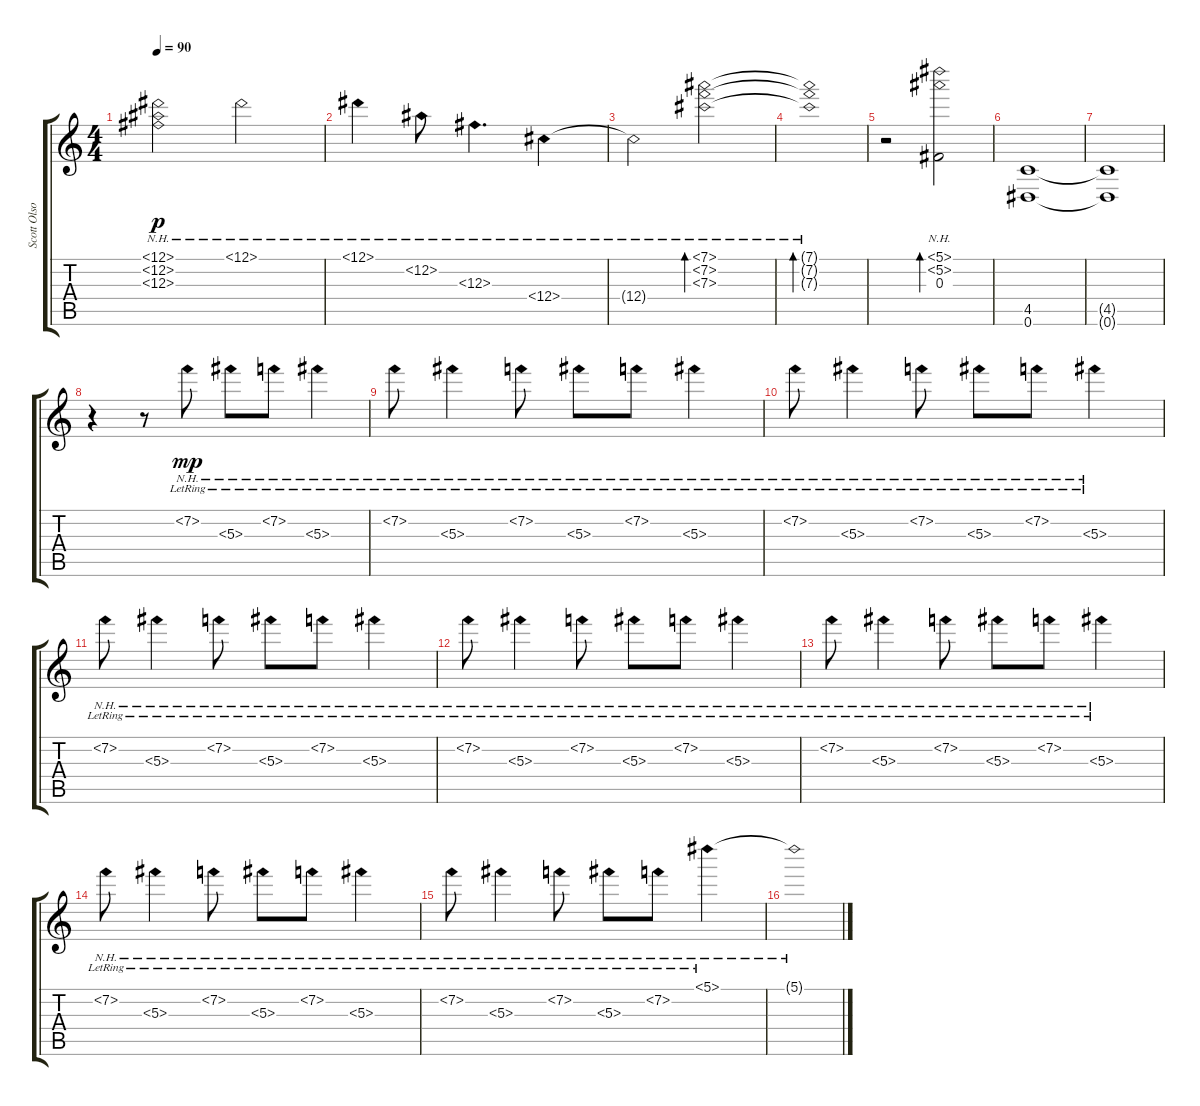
\track ("Scott Olson" "Scott Olso") {instrument acousticguitarsteel}
\staff {score tabs}
\tuning (Eb4 Bb3 Gb3 Db3 Ab2 Eb2) {hide}
\ts (4 4)
\tempo 90
\clef g2
\ks c
(12.1{nh t} 12.2{nh t} 12.3{nh t}).2{dy p} 12.1{nh}.2 |
12.1{nh}.4 12.2{nh}.8 12.3{nh}.4{d} 12.4{nh}.4 |
12.4{nh t}.2 (7.1{nh} 7.2{nh} 7.3{nh}).2{bd 30} |
(7.1{nh t} 7.2{nh t} 7.3{nh t}).1{bd 30} |
r.2 (5.1{nh} 5.2{nh} 0.3).2{bd 30} |
(4.5 0.6).1 |
(4.5{t} 0.6{t}).1 |
r.4 r.8 7.2{nh lr}.8{dy mp} 5.3{nh lr}.8 7.2{nh lr}.8 5.3{nh lr}.4 |
7.2{nh lr}.8 5.3{nh lr}.4 7.2{nh lr}.8 5.3{nh lr}.8 7.2{nh lr}.8 5.3{nh lr}.4 |
7.2{nh lr}.8 5.3{nh lr}.4 7.2{nh lr}.8 5.3{nh lr}.8 7.2{nh lr}.8 5.3{nh lr}.4 |
7.2{nh lr}.8 5.3{nh lr}.4 7.2{nh lr}.8 5.3{nh lr}.8 7.2{nh lr}.8 5.3{nh lr}.4 |
7.2{nh lr}.8 5.3{nh lr}.4 7.2{nh lr}.8 5.3{nh lr}.8 7.2{nh lr}.8 5.3{nh lr}.4 |
7.2{nh lr}.8 5.3{nh lr}.4 7.2{nh lr}.8 5.3{nh lr}.8 7.2{nh lr}.8 5.3{nh lr}.4 |
7.2{nh lr}.8 5.3{nh lr}.4 7.2{nh lr}.8 5.3{nh lr}.8 7.2{nh lr}.8 5.3{nh lr}.4 |
7.2{nh lr}.8 5.3{nh lr}.4 7.2{nh lr}.8 5.3{nh lr}.8 7.2{nh lr}.8 5.1{nh lr}.4 |
5.1{nh t}.1
